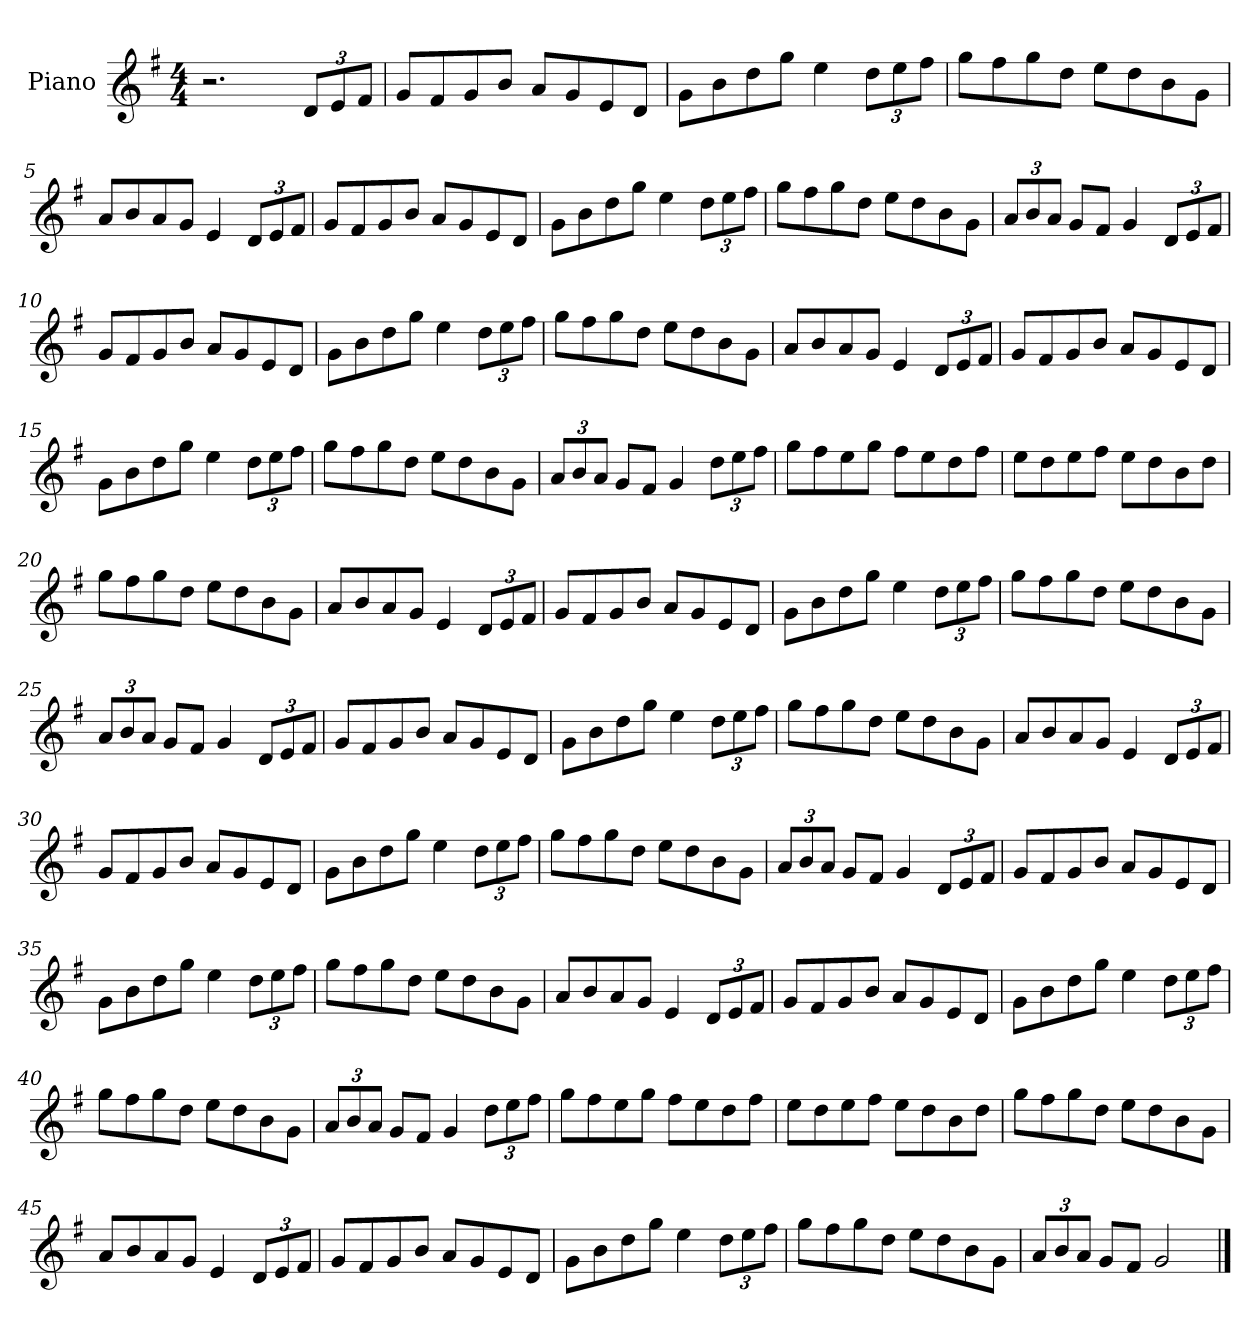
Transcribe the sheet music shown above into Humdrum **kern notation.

**kern
*part1
*staff1
*I"Piano
*I'Pno
*clefG2
*k[f#]
*M4/4
=1
2.r
*Xbrackettup
12d/L
12e/
12f#/J
=2
8g/L
8f#/
8g/
8b/J
8a/L
8g/
8e/
8d/J
=3
8g\L
8b\
8dd\
8gg\J
4ee\
12dd\L
12ee\
12ff#\J
=4
8gg\L
8ff#\
8gg\
8dd\J
8ee\L
8dd\
8b\
8g\J
=5
8a/L
8b/
8a/
8g/J
4e/
12d/L
12e/
12f#/J
=6
8g/L
8f#/
8g/
8b/J
8a/L
8g/
8e/
8d/J
=7
8g\L
8b\
8dd\
8gg\J
4ee\
12dd\L
12ee\
12ff#\J
=8
8gg\L
8ff#\
8gg\
8dd\J
8ee\L
8dd\
8b\
8g\J
=9
12a/L
12b/
12a/J
8g/L
8f#/J
4g/
12d/L
12e/
12f#/J
=10
8g/L
8f#/
8g/
8b/J
8a/L
8g/
8e/
8d/J
=11
8g\L
8b\
8dd\
8gg\J
4ee\
12dd\L
12ee\
12ff#\J
=12
8gg\L
8ff#\
8gg\
8dd\J
8ee\L
8dd\
8b\
8g\J
=13
8a/L
8b/
8a/
8g/J
4e/
12d/L
12e/
12f#/J
=14
8g/L
8f#/
8g/
8b/J
8a/L
8g/
8e/
8d/J
=15
8g\L
8b\
8dd\
8gg\J
4ee\
12dd\L
12ee\
12ff#\J
=16
8gg\L
8ff#\
8gg\
8dd\J
8ee\L
8dd\
8b\
8g\J
=17
12a/L
12b/
12a/J
8g/L
8f#/J
4g/
12dd\L
12ee\
12ff#\J
=18
8gg\L
8ff#\
8ee\
8gg\J
8ff#\L
8ee\
8dd\
8ff#\J
=19
8ee\L
8dd\
8ee\
8ff#\J
8ee\L
8dd\
8b\
8dd\J
=20
8gg\L
8ff#\
8gg\
8dd\J
8ee\L
8dd\
8b\
8g\J
=21
8a/L
8b/
8a/
8g/J
4e/
12d/L
12e/
12f#/J
=22
8g/L
8f#/
8g/
8b/J
8a/L
8g/
8e/
8d/J
=23
8g\L
8b\
8dd\
8gg\J
4ee\
12dd\L
12ee\
12ff#\J
=24
8gg\L
8ff#\
8gg\
8dd\J
8ee\L
8dd\
8b\
8g\J
=25
12a/L
12b/
12a/J
8g/L
8f#/J
4g/
12d/L
12e/
12f#/J
=26
8g/L
8f#/
8g/
8b/J
8a/L
8g/
8e/
8d/J
=27
8g\L
8b\
8dd\
8gg\J
4ee\
12dd\L
12ee\
12ff#\J
=28
8gg\L
8ff#\
8gg\
8dd\J
8ee\L
8dd\
8b\
8g\J
=29
8a/L
8b/
8a/
8g/J
4e/
12d/L
12e/
12f#/J
=30
8g/L
8f#/
8g/
8b/J
8a/L
8g/
8e/
8d/J
=31
8g\L
8b\
8dd\
8gg\J
4ee\
12dd\L
12ee\
12ff#\J
=32
8gg\L
8ff#\
8gg\
8dd\J
8ee\L
8dd\
8b\
8g\J
=33
12a/L
12b/
12a/J
8g/L
8f#/J
4g/
12d/L
12e/
12f#/J
=34
8g/L
8f#/
8g/
8b/J
8a/L
8g/
8e/
8d/J
=35
8g\L
8b\
8dd\
8gg\J
4ee\
12dd\L
12ee\
12ff#\J
=36
8gg\L
8ff#\
8gg\
8dd\J
8ee\L
8dd\
8b\
8g\J
=37
8a/L
8b/
8a/
8g/J
4e/
12d/L
12e/
12f#/J
=38
8g/L
8f#/
8g/
8b/J
8a/L
8g/
8e/
8d/J
=39
8g\L
8b\
8dd\
8gg\J
4ee\
12dd\L
12ee\
12ff#\J
=40
8gg\L
8ff#\
8gg\
8dd\J
8ee\L
8dd\
8b\
8g\J
=41
12a/L
12b/
12a/J
8g/L
8f#/J
4g/
12dd\L
12ee\
12ff#\J
=42
8gg\L
8ff#\
8ee\
8gg\J
8ff#\L
8ee\
8dd\
8ff#\J
=43
8ee\L
8dd\
8ee\
8ff#\J
8ee\L
8dd\
8b\
8dd\J
=44
8gg\L
8ff#\
8gg\
8dd\J
8ee\L
8dd\
8b\
8g\J
=45
8a/L
8b/
8a/
8g/J
4e/
12d/L
12e/
12f#/J
=46
8g/L
8f#/
8g/
8b/J
8a/L
8g/
8e/
8d/J
=47
8g\L
8b\
8dd\
8gg\J
4ee\
12dd\L
12ee\
12ff#\J
=48
8gg\L
8ff#\
8gg\
8dd\J
8ee\L
8dd\
8b\
8g\J
=49
12a/L
12b/
12a/J
8g/L
8f#/J
2g/
==
*-
